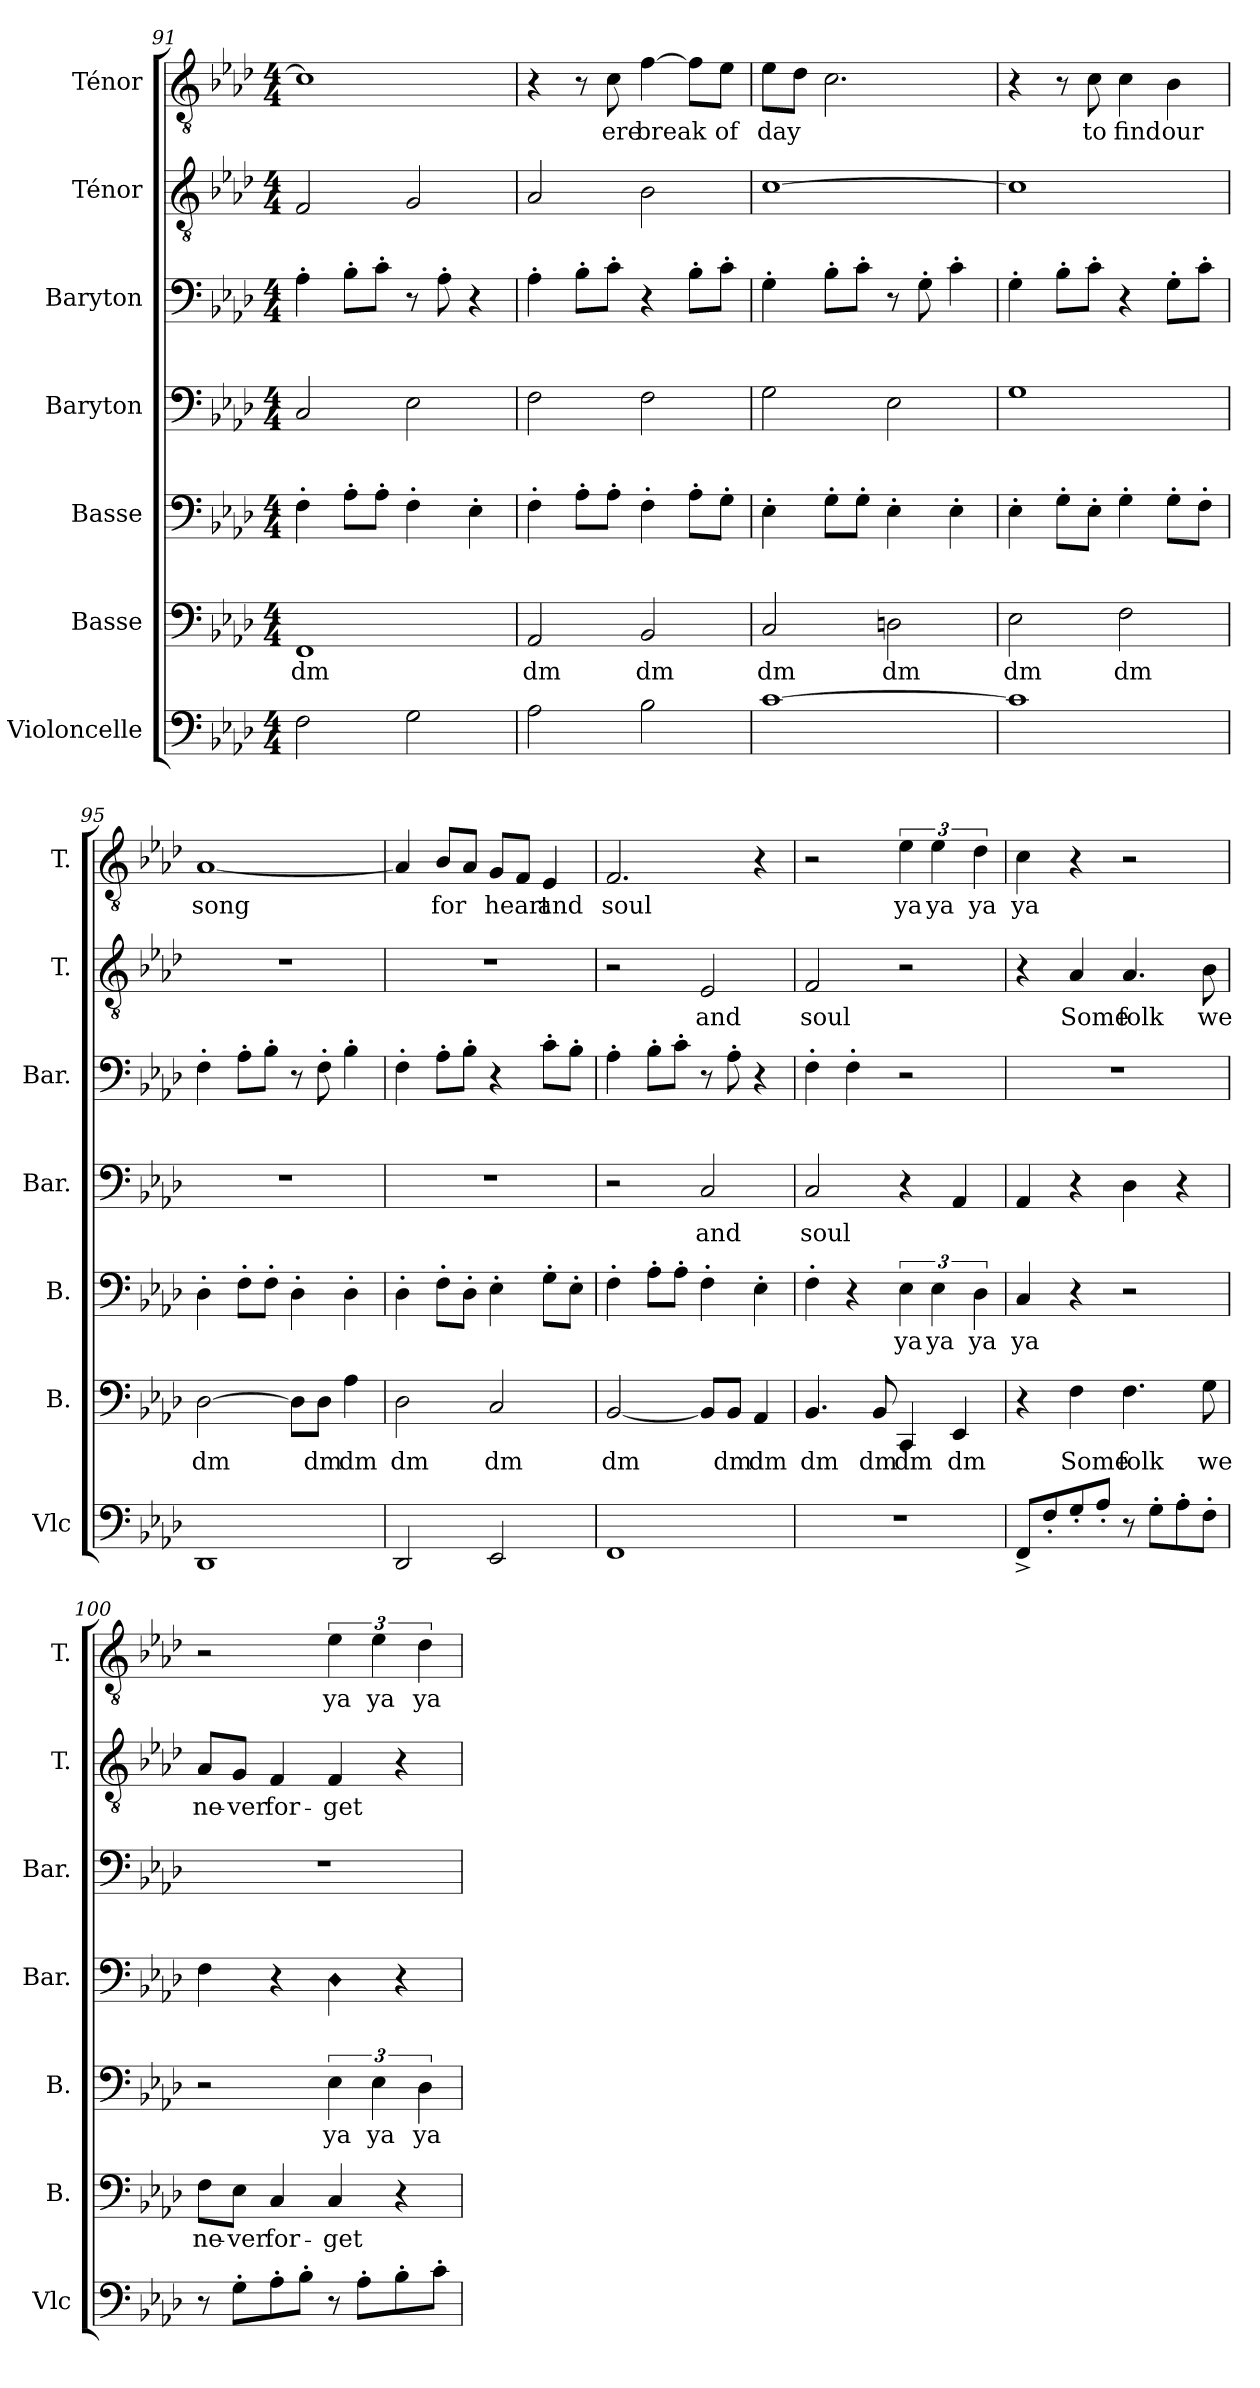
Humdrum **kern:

**kern	**kern	**text	**kern	**text	**kern	**text	**kern	**kern	**text	**kern	**text
*part7	*part6	*part6	*part5	*part5	*part4	*part4	*part3	*part2	*part2	*part1	*part1
*staff7	*staff6	*staff6	*staff5	*staff5	*staff4	*staff4	*staff3	*staff2	*staff2	*staff1	*staff1
*I"Violoncelle	*I"Basse	*	*I"Basse	*	*I"Baryton	*	*I"Baryton	*I"Ténor	*	*I"Ténor	*
*I'Vlc	*I'B.	*	*I'B.	*	*I'Bar.	*	*I'Bar.	*I'T.	*	*I'T.	*
*clefF4	*clefF4	*	*clefF4	*	*clefF4	*	*clefF4	*clefGv2	*	*clefGv2	*
*k[b-e-a-d-]	*k[b-e-a-d-]	*	*k[b-e-a-d-]	*	*k[b-e-a-d-]	*	*k[b-e-a-d-]	*k[b-e-a-d-]	*	*k[b-e-a-d-]	*
*M4/4	*M4/4	*	*M4/4	*	*M4/4	*	*M4/4	*M4/4	*	*M4/4	*
=91	=91	=91	=91	=91	=91	=91	=91	=91	=91	=91	=91
!	!	!LO:LY:b	!	!	!	!	!	!	!	!	!
2F\	1FF	dm	4F'\	.	2C/	.	4A-'\	2F/	.	1c]	.
.	.	.	8A-'\L	.	.	.	8B-'\L	.	.	.	.
.	.	.	8A-'\J	.	.	.	8c'\J	.	.	.	.
2G\	.	.	4F'\	.	2E-\	.	8r	2G/	.	.	.
.	.	.	.	.	.	.	8A-'\	.	.	.	.
.	.	.	4E-'\	.	.	.	4r	.	.	.	.
!!LO:LB:g=z
=92	=92	=92	=92	=92	=92	=92	=92	=92	=92	=92	=92
!	!	!LO:LY:b	!	!	!	!	!	!	!	!	!
2A-\	2AA-/	dm	4F'\	.	2F\	.	4A-'\	2A-/	.	4r	.
.	.	.	8A-'\L	.	.	.	8B-'\L	.	.	8r	.
!	!	!	!	!	!	!	!	!	!	!	!LO:LY:b
.	.	.	8A-'\J	.	.	.	8c'\J	.	.	8c\	ere
!	!	!LO:LY:b	!	!	!	!	!	!	!	!	!LO:LY:b
2B-\	2BB-/	dm	4F'\	.	2F\	.	4r	2B-\	.	[4f\	break
.	.	.	8A-'\L	.	.	.	8B-'\L	.	.	8f\L]	.
!	!	!	!	!	!	!	!	!	!	!	!LO:LY:b
.	.	.	8G'\J	.	.	.	8c'\J	.	.	8e-\J	of
=93	=93	=93	=93	=93	=93	=93	=93	=93	=93	=93	=93
!	!	!LO:LY:b	!	!	!	!	!	!	!	!	!LO:LY:b
[1c	2C/	dm	4E-'\	.	2G\	.	4G'\	[1c	.	8e-\L	day
.	.	.	.	.	.	.	.	.	.	8d-\J	.
.	.	.	8G'\L	.	.	.	8B-'\L	.	.	2.c\	.
.	.	.	8G'\J	.	.	.	8c'\J	.	.	.	.
!	!	!LO:LY:b	!	!	!	!	!	!	!	!	!
.	2Dn\	dm	4E-'\	.	2E-\	.	8r	.	.	.	.
.	.	.	.	.	.	.	8G'\	.	.	.	.
.	.	.	4E-'\	.	.	.	4c'\	.	.	.	.
=94	=94	=94	=94	=94	=94	=94	=94	=94	=94	=94	=94
!	!	!LO:LY:b	!	!	!	!	!	!	!	!	!
1c]	2E-\	dm	4E-'\	.	1G	.	4G'\	1c]	.	4r	.
.	.	.	8G'\L	.	.	.	8B-'\L	.	.	8r	.
!	!	!	!	!	!	!	!	!	!	!	!LO:LY:b
.	.	.	8E-'\J	.	.	.	8c'\J	.	.	8c\	to
!	!	!LO:LY:b	!	!	!	!	!	!	!	!	!LO:LY:b
.	2F\	dm	4G'\	.	.	.	4r	.	.	4c\	find
!	!	!	!	!	!	!	!	!	!	!	!LO:LY:b
.	.	.	8G'\L	.	.	.	8G'\L	.	.	4B-\	our
.	.	.	8F'\J	.	.	.	8c'\J	.	.	.	.
=95	=95	=95	=95	=95	=95	=95	=95	=95	=95	=95	=95
!	!	!LO:LY:b	!	!	!	!	!	!	!	!	!LO:LY:b
1DD-	[2D-\	dm	4D-'\	.	1r	.	4F'\	1r	.	[1A-	song
.	.	.	8F'\L	.	.	.	8A-'\L	.	.	.	.
.	.	.	8F'\J	.	.	.	8B-'\J	.	.	.	.
.	8D-\L]	.	4D-'\	.	.	.	8r	.	.	.	.
!	!	!LO:LY:b	!	!	!	!	!	!	!	!	!
.	8D-\J	dm	.	.	.	.	8F'\	.	.	.	.
!	!	!LO:LY:b	!	!	!	!	!	!	!	!	!
.	4A-\	dm	4D-'\	.	.	.	4B-'\	.	.	.	.
=96	=96	=96	=96	=96	=96	=96	=96	=96	=96	=96	=96
!	!	!LO:LY:b	!	!	!	!	!	!	!	!	!
2DD-/	2D-\	dm	4D-'\	.	1r	.	4F'\	1r	.	4A-/]	.
!	!	!	!	!	!	!	!	!	!	!	!LO:LY:b
.	.	.	8F'\L	.	.	.	8A-'\L	.	.	8B-/L	for
.	.	.	8D-'\J	.	.	.	8B-'\J	.	.	8A-/J	.
!	!	!LO:LY:b	!	!	!	!	!	!	!	!	!LO:LY:b
2EE-/	2C/	dm	4E-'\	.	.	.	4r	.	.	8G/L	heart
.	.	.	.	.	.	.	.	.	.	8F/J	.
!	!	!	!	!	!	!	!	!	!	!	!LO:LY:b
.	.	.	8G'\L	.	.	.	8c'\L	.	.	4E-/	and
.	.	.	8E-'\J	.	.	.	8B-'\J	.	.	.	.
!!LO:PB:g=z
=97	=97	=97	=97	=97	=97	=97	=97	=97	=97	=97	=97
!	!	!LO:LY:b	!	!	!	!	!	!	!	!	!LO:LY:b
1FF	[2BB-/	dm	4F'\	.	2r	.	4A-'\	2r	.	2.F/	soul
.	.	.	8A-'\L	.	.	.	8B-'\L	.	.	.	.
.	.	.	8A-'\J	.	.	.	8c'\J	.	.	.	.
!	!	!	!	!	!	!LO:LY:b	!	!	!LO:LY:b	!	!
.	8BB-/L]	.	4F'\	.	2C/	and	8r	2E-/	and	.	.
!	!	!LO:LY:b	!	!	!	!	!	!	!	!	!
.	8BB-/J	dm	.	.	.	.	8A-'\	.	.	.	.
!	!	!LO:LY:b	!	!	!	!	!	!	!	!	!
.	4AA-/	dm	4E-'\	.	.	.	4r	.	.	4r	.
=98	=98	=98	=98	=98	=98	=98	=98	=98	=98	=98	=98
!	!	!LO:LY:b	!	!	!	!LO:LY:b	!	!	!LO:LY:b	!	!
1r	4.BB-/	dm	4F'\	.	2C/	soul	4F'\	2F/	soul	2r	.
.	.	.	4r	.	.	.	4F'\	.	.	.	.
!	!	!LO:LY:b	!	!	!	!	!	!	!	!	!
.	8BB-/	dm	.	.	.	.	.	.	.	.	.
!	!	!LO:LY:b	!	!LO:LY:b	!	!	!	!	!	!	!LO:LY:b
.	4CC/	dm	6E-\	ya	4r	.	2r	2r	.	6e-\	ya
!	!	!	!	!LO:LY:b	!	!	!	!	!	!	!LO:LY:b
.	.	.	6E-\	ya	.	.	.	.	.	6e-\	ya
!	!	!LO:LY:b	!	!	!	!	!	!	!	!	!
.	4EE-/	dm	.	.	4AA-/	.	.	.	.	.	.
!	!	!	!	!LO:LY:b	!	!	!	!	!	!	!LO:LY:b
.	.	.	6D-\	ya	.	.	.	.	.	6d-\	ya
=99	=99	=99	=99	=99	=99	=99	=99	=99	=99	=99	=99
!	!	!	!	!LO:LY:b	!	!	!	!	!	!	!LO:LY:b
8FF^/L	4r	.	4C/	ya	4AA-/	.	1r	4r	.	4c\	ya
8F'/	.	.	.	.	.	.	.	.	.	.	.
!	!	!LO:LY:b	!	!	!	!	!	!	!LO:LY:b	!	!
8G'/	4F\	Some	4r	.	4r	.	.	4A-/	Some	4r	.
8A-'/J	.	.	.	.	.	.	.	.	.	.	.
!	!	!LO:LY:b	!	!	!	!	!	!	!LO:LY:b	!	!
8r	4.F\	folk	2r	.	4D-\	.	.	4.A-/	folk	2r	.
8G'\L	.	.	.	.	.	.	.	.	.	.	.
8A-'\	.	.	.	.	4r	.	.	.	.	.	.
!	!	!LO:LY:b	!	!	!	!	!	!	!LO:LY:b	!	!
8F'\J	8G\	we	.	.	.	.	.	8B-\	we	.	.
=100	=100	=100	=100	=100	=100	=100	=100	=100	=100	=100	=100
!	!	!LO:LY:b	!	!	!	!	!	!	!LO:LY:b	!	!
8r	8F\L	ne-	2r	.	4F\	.	1r	8A-/L	ne-	2r	.
!	!	!LO:LY:b	!	!	!	!	!	!	!LO:LY:b	!	!
8G'\L	8E-\J	-ver	.	.	.	.	.	8G/J	-ver	.	.
!	!	!LO:LY:b	!	!	!	!	!	!	!LO:LY:b	!	!
8A-'\	4C/	for-	.	.	4r	.	.	4F/	for-	.	.
8B-'\J	.	.	.	.	.	.	.	.	.	.	.
!	!	!LO:LY:b	!	!LO:LY:b	!LO:N:head=diamond	!	!	!	!LO:LY:b	!	!LO:LY:b
8r	4C/	-get	6E-\	ya	4D-\	.	.	4F/	-get	6e-\	ya
8A-'\L	.	.	.	.	.	.	.	.	.	.	.
!	!	!	!	!LO:LY:b	!	!	!	!	!	!	!LO:LY:b
.	.	.	6E-\	ya	.	.	.	.	.	6e-\	ya
8B-'\	4r	.	.	.	4r	.	.	4r	.	.	.
!	!	!	!	!LO:LY:b	!	!	!	!	!	!	!LO:LY:b
.	.	.	6D-\	ya	.	.	.	.	.	6d-\	ya
8c'\J	.	.	.	.	.	.	.	.	.	.	.
=	=	=	=	=	=	=	=	=	=	=	=
*-	*-	*-	*-	*-	*-	*-	*-	*-	*-	*-	*-
